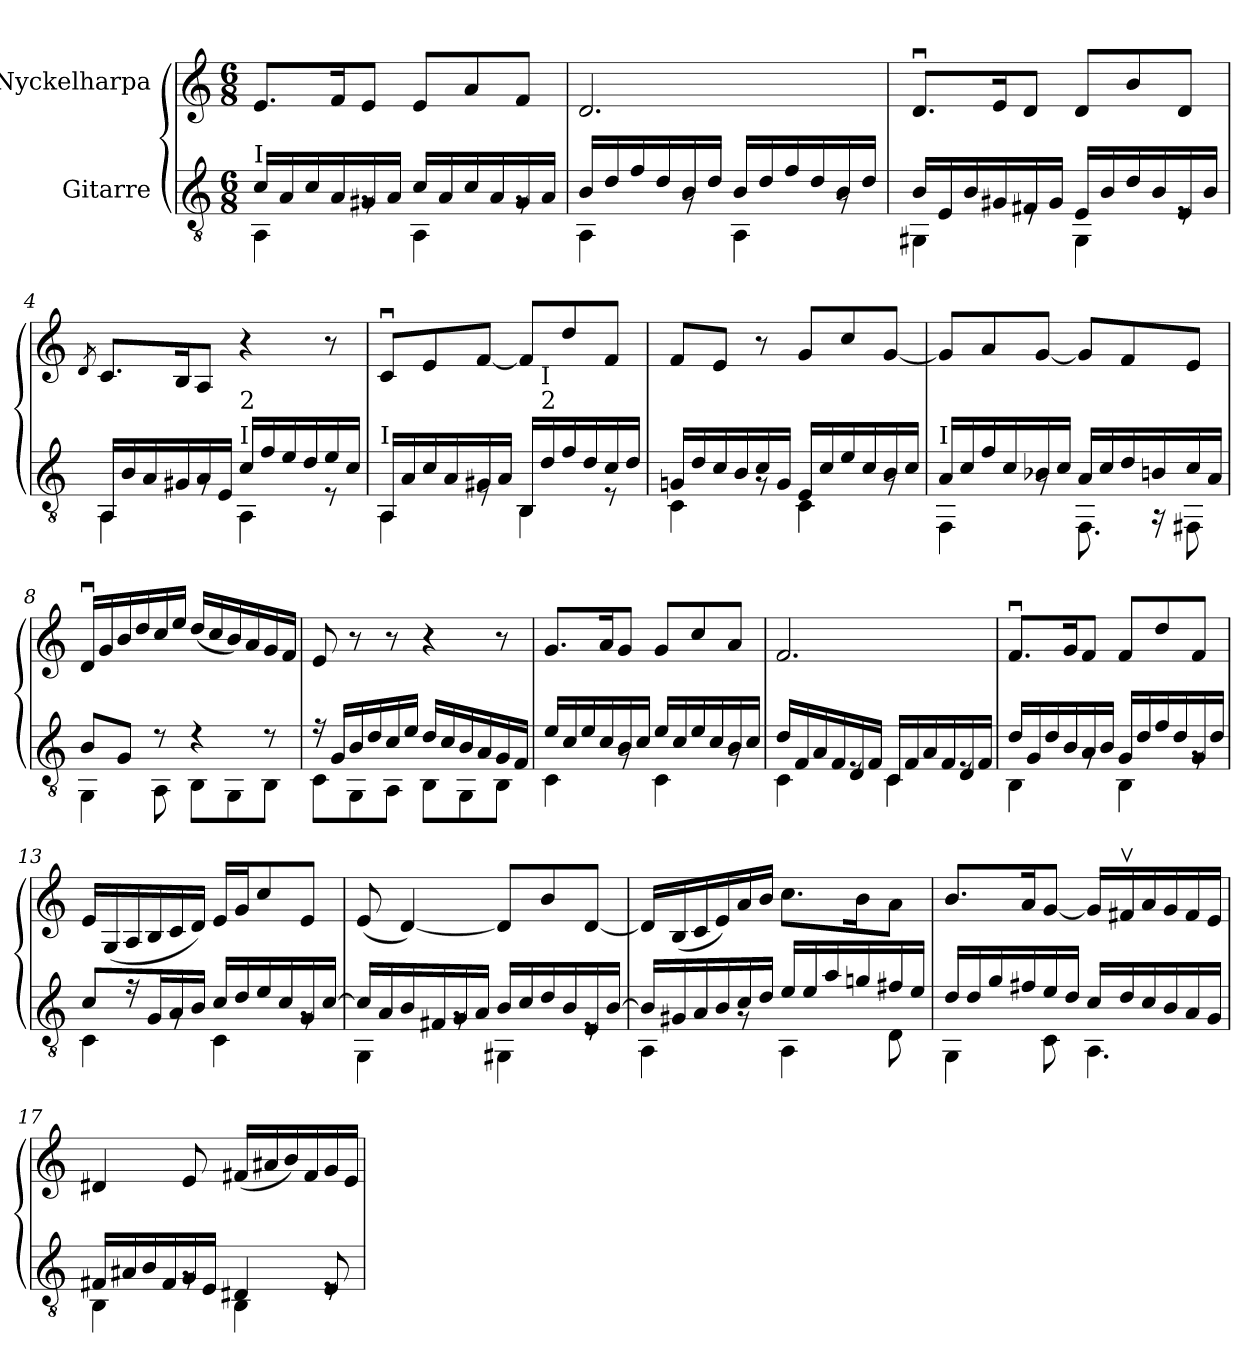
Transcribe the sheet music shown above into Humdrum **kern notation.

**kern	**kern
*part2	*part1
*staff2	*staff1
*I"Gitarre	*I"Nyckelharpa
*clefGv2	*clefG2
*k[]	*k[]
*M6/8	*M6/8
*MM50	*MM50
=1	=1
*^	*
!LO:TX:a:t=I	!	!
16c/LL	4AA\	8.e/L
16A/	.	.
16c/	.	.
16A/	.	16f/K
16G#X/	8rG	8e/J
16A/JJ	.	.
16c/LL	4AA\	8e/L
16A/	.	.
16c/	.	8a/
16A/	.	.
16G#/	8rG	8f/J
16A/JJ	.	.
=2	=2	=2
16B/LL	4AA\	2.d/
16d/	.	.
16f/	.	.
16d/	.	.
16B/	8rG	.
16d/JJ	.	.
16B/LL	4AA\	.
16d/	.	.
16f/	.	.
16d/	.	.
16B/	8rG	.
16d/JJ	.	.
!!LO:LB:g=z
=3	=3	=3
16B/LL	4GG#X\	8.du/L
16E/	.	.
16B/	.	.
16G#X/	.	16e/K
16F#X/	8rE	8d/J
16G#/JJ	.	.
16E/LL	4GG#\	8d/L
16B/	.	.
16d/	.	8b/
16B/	.	.
16E/	8rE	8d/J
16B/JJ	.	.
=4	=4	=4
.	.	8qd/
16AA/LL	4AA\	8.c/L
16B/	.	.
16A/	.	.
16G#X/	.	16B/K
16A/	8rG	8A/J
16E/JJ	.	.
!LO:TX:a:t=2	!	!
!LO:TX:a:t=I	!	!
16c/LL	4AA\	4r
16f/	.	.
16e/	.	.
16d/	.	.
16e/	8rE	8r
16c/JJ	.	.
=5	=5	=5
!LO:TX:a:t=I	!	!
16AA/LL	4AA\	8cu/L
16A/	.	.
16c/	.	8e/
16A/	.	.
16G#X/	8rE	[8f/J
16A/JJ	.	.
16BB/LL	4BB\	8f/L]
!LO:TX:a:t=2	!	!
!LO:TX:a:t=I	!	!
16d/	.	.
16f/	.	8dd/
16d/	.	.
16c/	8rE	8f/J
16d/JJ	.	.
!!LO:LB:g=z
=6	=6	=6
16Gn/LL	4C\	8f/L
16d/	.	.
16c/	.	8e/J
16B/	.	.
16c/	8rG	8r
16G/JJ	.	.
16E/LL	4C\	8g/L
16c/	.	.
16e/	.	8cc/
16c/	.	.
16B/	8rG	[8g/J
16c/JJ	.	.
=7	=7	=7
!LO:TX:a:t=I	!	!
16A/LL	4FF\	8g/L]
16c/	.	.
16f/	.	8a/
16c/	.	.
16B-X/	8rG	[8g/J
16c/JJ	.	.
16A/LL	8.FF\	8g/L]
16c/	.	.
16d/	.	8f/
16Bn/	16r	.
16c/	8FF#X\	8e/J
16A/JJ	.	.
=8	=8	=8
8B/L	4GG\	16du/LL
.	.	16g/
8G/J	.	16b/
.	.	16dd/
8r	8AA\	16cc/
.	.	16ee/JJ
4r	8BB\L	(<16dd/LL
.	.	16cc/
.	8GG\	16b/)
.	.	16a/
8r	8BB\J	16g/
.	.	16f/JJ
!!LO:LB:g=z
=9	=9	=9
16r	8C\L	8e/
16G/LL	.	.
16B/	8GG\	8r
16d/	.	.
16c/	8AA\J	8r
16e/JJ	.	.
16d/LL	8BB\L	4r
16c/	.	.
16B/	8GG\	.
16A/	.	.
16G/	8BB\J	8r
16F/JJ	.	.
=10	=10	=10
16e/LL	4C\	8.g/L
16c/	.	.
16e/	.	.
16c/	.	16a/K
16B/	8rG	8g/J
16c/JJ	.	.
16e/LL	4C\	8g/L
16c/	.	.
16e/	.	8cc/
16c/	.	.
16B/	8rG	8a/J
16c/JJ	.	.
=11	=11	=11
16d/LL	4C\	2.f/
16F/	.	.
16A/	.	.
16F/	.	.
16D/	8rE	.
16F/JJ	.	.
16C/LL	4C\	.
16F/	.	.
16A/	.	.
16F/	.	.
16D/	8rE	.
16F/JJ	.	.
!!LO:LB:g=z
=12	=12	=12
16d/LL	4BB\	8.fu/L
16G/	.	.
16d/	.	.
16B/	.	16g/K
16A/	8rG	8f/J
16B/JJ	.	.
16G/LL	4BB\	8f/L
16d/	.	.
16f/	.	8dd/
16d/	.	.
16G/	8rG	8f/J
16d/JJ	.	.
!!LO:PB:g=z
=13	=13	=13
8c/L	4C\	16e/LL
.	.	(<16G/
16r	.	16A/
16G/L	.	16B/
16A/	8rG	16c/
16B/JJ	.	16d/JJ)
16c/LL	4C\	16e/LL
16d/	.	16g/J
16e/	.	8cc/
16c/	.	.
16G/	8rG	8e/J
[16c/JJ	.	.
=14	=14	=14
16c/LL]	4GG\	(<8e/
16A/	.	.
16B/	.	[4d/)
16F#X/	.	.
16G/	8rG	.
16A/JJ	.	.
16B/LL	4GG#X\	8d/L]
16c/	.	.
16d/	.	8b/
16B/	.	.
16E/	8rE	[8d/J
[16B/JJ	.	.
!!LO:LB:g=z
=15	=15	=15
16B/LL]	4AA\	16d/LL]
16G#X/	.	(<16B/
16A/	.	16c/
16B/	.	16e/)
16c/	8rG	16a/
16d/JJ	.	16b/JJ
16e/LL	4AA\	8.cc\L
16e/	.	.
16a/	.	.
16gn/	.	16b\K
16f#X/	8D\	8a\J
16e/JJ	.	.
=16	=16	=16
16d/LL	4GG\	8.b/L
16d/	.	.
16g/	.	.
16f#X/	.	16a/K
16e/	8C\	[8g/J
16d/JJ	.	.
16c/LL	4.AA\	16g/LL]
16d/	.	16f#Xv/
16c/	.	16a/
16B/	.	16g/
16A/	.	16f#/
16G/JJ	.	16e/JJ
!!LO:LB:g=z
=17	=17	=17
16F#X/LL	4BB\	4d#X/
16A#X/	.	.
16B/	.	.
16F#/	.	.
16G/	8rG	8e/
16E/JJ	.	.
4D#X/	4BB\	(<16f#X/LL
.	.	16a#X/
.	.	16b/)
.	.	16f#/
8E/	8rE	16g/
.	.	16e/JJ
*v	*v	*
=	=
*-	*-
